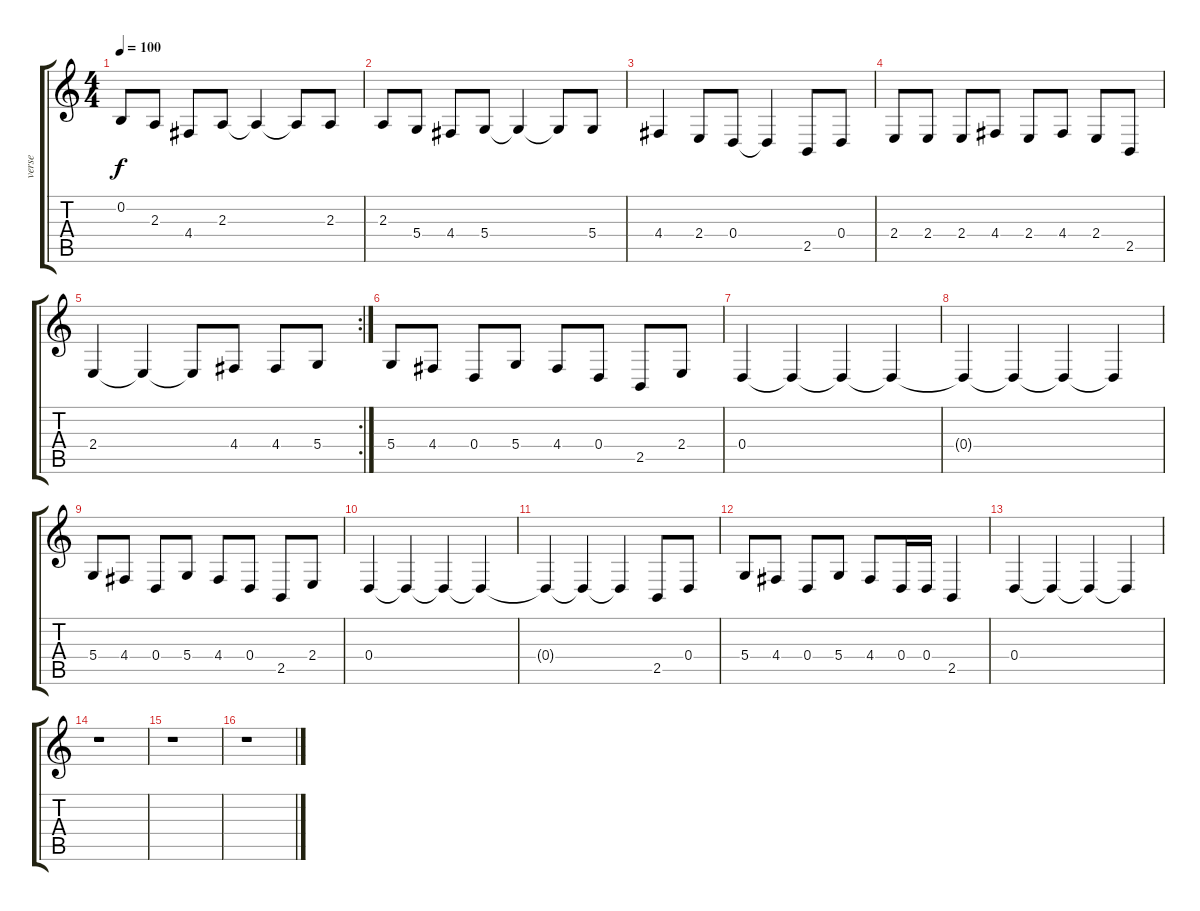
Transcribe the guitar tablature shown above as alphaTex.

\track ("verse" "verse") {instrument brightacousticpiano}
\staff {score tabs}
\tuning (E4 B3 G3 D3 A2 E2) {hide}
\ts (4 4)
\tempo 100
\clef g2
\ks c
0.2.8{dy f} 2.3.8 4.4.8 2.3.8 2.3{t}.4 2.3{t}.8 2.3.8 |
2.3.8 5.4.8 4.4.8 5.4.8 5.4{t}.4 5.4{t}.8 5.4.8 |
4.4.4 2.4.8 0.4.8 0.4{t}.4 2.5.8 0.4.8 |
2.4.8 2.4.8 2.4.8 4.4.8 2.4.8 4.4.8 2.4.8 2.5.8 |
\rc 2
2.4.4 2.4{t}.4 2.4{t}.8 4.4.8 4.4.8 5.4.8 |
5.4.8 4.4.8 0.4.8 5.4.8 4.4.8 0.4.8 2.5.8 2.4.8 |
0.4.4 0.4{t}.4 0.4{t}.4 0.4{t}.4 |
0.4{t}.4 0.4{t}.4 0.4{t}.4 0.4{t}.4 |
5.4.8 4.4.8 0.4.8 5.4.8 4.4.8 0.4.8 2.5.8 2.4.8 |
0.4.4 0.4{t}.4 0.4{t}.4 0.4{t}.4 |
0.4{t}.4 0.4{t}.4 0.4{t}.4 2.5.8 0.4.8 |
5.4.8 4.4.8 0.4.8 5.4.8 4.4.8 0.4.16 0.4.16 2.5.4 |
0.4.4 0.4{t}.4 0.4{t}.4 0.4{t}.4 |
r.1 |
r.1 |
r.1
